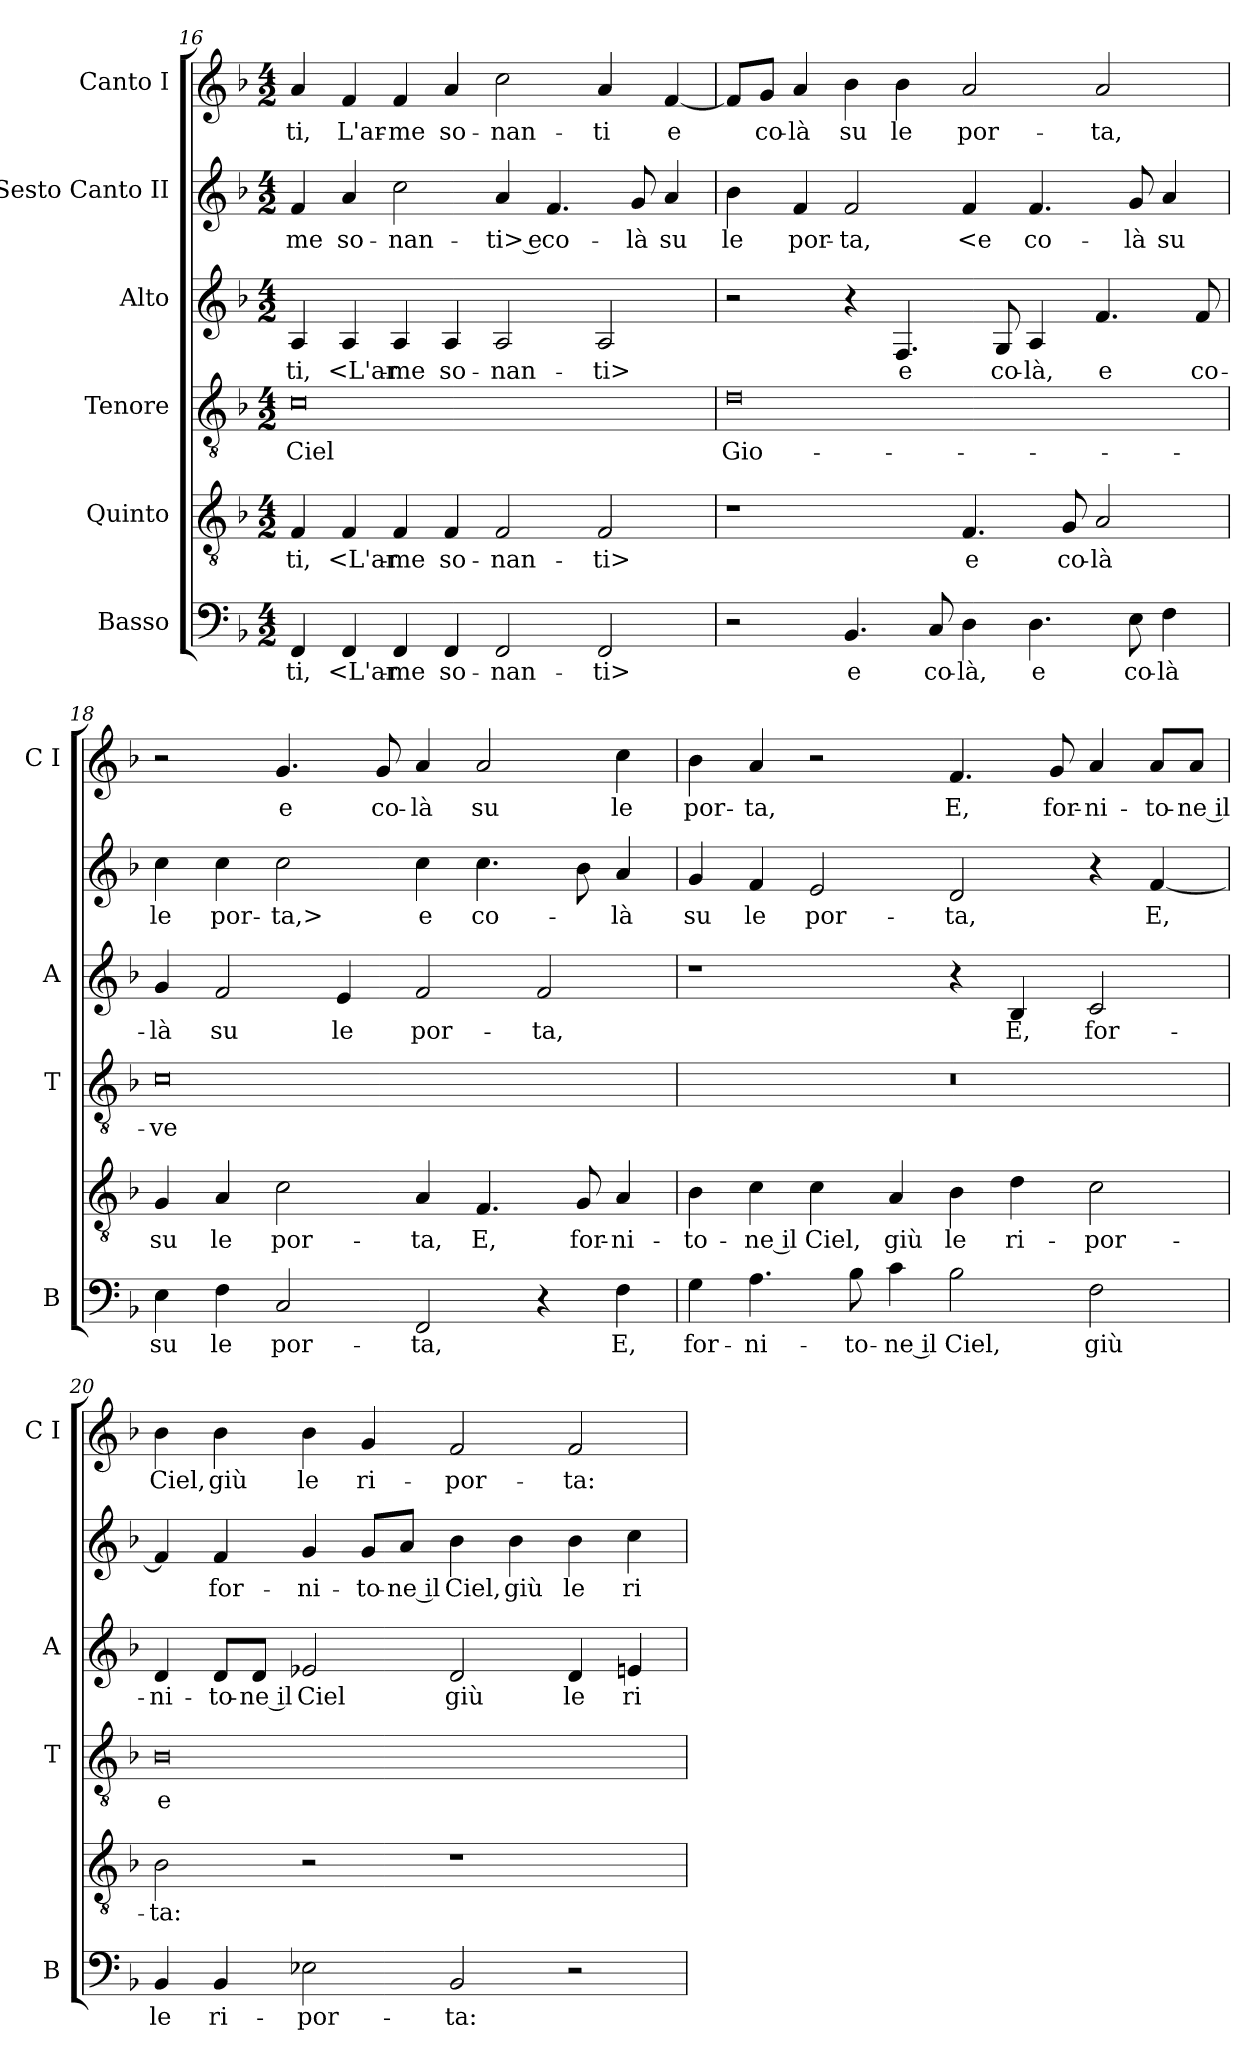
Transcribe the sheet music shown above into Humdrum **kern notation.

**kern	**text	**kern	**text	**kern	**text	**kern	**text	**kern	**text	**kern	**text
*part6	*part6	*part5	*part5	*part4	*part4	*part3	*part3	*part2	*part2	*part1	*part1
*staff6	*staff6	*staff5	*staff5	*staff4	*staff4	*staff3	*staff3	*staff2	*staff2	*staff1	*staff1
*I"Basso	*	*I"Quinto	*	*I"Tenore	*	*I"Alto	*	*I"Sesto Canto II	*	*I"Canto I	*
*I'B	*	*	*	*I'T	*	*I'A	*	*	*	*I'C I	*
*clefF4	*	*clefGv2	*	*clefGv2	*	*clefG2	*	*clefG2	*	*clefG2	*
*k[b-]	*	*k[b-]	*	*k[b-]	*	*k[b-]	*	*k[b-]	*	*k[b-]	*
*F:	*	*F:	*	*F:	*	*F:	*	*F:	*	*F:	*
*M4/2	*	*M4/2	*	*M4/2	*	*M4/2	*	*M4/2	*	*M4/2	*
=16	=16	=16	=16	=16	=16	=16	=16	=16	=16	=16	=16
4FF	-ti,	4F	-ti,	0c	Ciel	4A	-ti,	4f	-me	4a	-ti,
4FF	<L'ar-	4F	<L'ar-	.	.	4A	<L'ar-	4a	so-	4f	L'ar-
4FF	-me	4F	-me	.	.	4A	-me	2cc	-nan-	4f	-me
4FF	so-	4F	so-	.	.	4A	so-	.	.	4a	so-
2FF	-nan-	2F	-nan-	.	.	2A	-nan-	4a	-ti> e	2cc	-nan-
.	.	.	.	.	.	.	.	4.f	co-	.	.
2FF	-ti>	2F	-ti>	.	.	2A	-ti>	.	.	4a	-ti
.	.	.	.	.	.	.	.	8g	-là	.	.
.	.	.	.	.	.	.	.	4a	su	[4f	e
=17	=17	=17	=17	=17	=17	=17	=17	=17	=17	=17	=17
2r	.	1r	.	0d	Gio-	2r	.	4b-	le	8f/L]	.
.	.	.	.	.	.	.	.	.	.	8g/J	co-
.	.	.	.	.	.	.	.	4f	por-	4a	-là
4.BB-	e	.	.	.	.	4r	.	2f	-ta,	4b-	su
.	.	.	.	.	.	4.F	e	.	.	4b-	le
8C	co-	.	.	.	.	.	.	.	.	.	.
4D	-là,	4.F	e	.	.	.	.	4f	<e	2a	por-
.	.	.	.	.	.	8G	co-	.	.	.	.
4.D	e	.	.	.	.	4A	-là,	4.f	co-	.	.
.	.	8G	co-	.	.	.	.	.	.	.	.
.	.	2A	-là	.	.	4.f	e	.	.	2a	-ta,
8E	co-	.	.	.	.	.	.	8g	-là	.	.
4F	-là	.	.	.	.	.	.	4a	su	.	.
.	.	.	.	.	.	8f	co-	.	.	.	.
=18	=18	=18	=18	=18	=18	=18	=18	=18	=18	=18	=18
4E	su	4G	su	0c	-ve	4g	-là	4cc	le	2r	.
4F	le	4A	le	.	.	2f	su	4cc	por-	.	.
2C	por-	2c	por-	.	.	.	.	2cc	-ta,>	4.g	e
.	.	.	.	.	.	4e	le	.	.	.	.
.	.	.	.	.	.	.	.	.	.	8g	co-
2FF	-ta,	4A	-ta,	.	.	2f	por-	4cc	e	4a	-là
.	.	4.F	E,	.	.	.	.	4.cc	co-	2a	su
4r	.	.	.	.	.	2f	-ta,	.	.	.	.
.	.	8G	for-	.	.	.	.	8b-	.	.	.
4F	E,	4A	-ni-	.	.	.	.	4a	-là	4cc	le
=19	=19	=19	=19	=19	=19	=19	=19	=19	=19	=19	=19
4G	for-	4B-	-to-	0r	.	1r	.	4g	su	4b-	por-
4.A	-ni-	4c	-ne il	.	.	.	.	4f	le	4a	-ta,
.	.	4c	Ciel,	.	.	.	.	2e	por-	2r	.
8B-	-to-	.	.	.	.	.	.	.	.	.	.
4c	-ne il	4A	giù	.	.	.	.	.	.	.	.
2B-	Ciel,	4B-	le	.	.	4r	.	2d	-ta,	4.f	E,
.	.	4d	ri-	.	.	4B-	E,	.	.	.	.
.	.	.	.	.	.	.	.	.	.	8g	for-
2F	giù	2c	-por-	.	.	2c	for-	4r	.	4a	-ni-
.	.	.	.	.	.	.	.	[4f	E,	8a/L	-to-
.	.	.	.	.	.	.	.	.	.	8a/J	-ne il
=20	=20	=20	=20	=20	=20	=20	=20	=20	=20	=20	=20
4BB-	le	2B-	-ta:	0B-	e	4d	-ni-	4f]	.	4b-	Ciel,
4BB-	ri-	.	.	.	.	8d/L	-to-	4f	for-	4b-	giù
.	.	.	.	.	.	8d/J	-ne il	.	.	.	.
2E-X	-por-	2r	.	.	.	2e-X	Ciel	4g	-ni-	4b-	le
.	.	.	.	.	.	.	.	8g/L	-to-	4g	ri-
.	.	.	.	.	.	.	.	8a/J	-ne il	.	.
2BB-	-ta:	1r	.	.	.	2d	giù	4b-	Ciel,	2f	-por-
.	.	.	.	.	.	.	.	4b-	giù	.	.
2r	.	.	.	.	.	4d	le	4b-	le	2f	-ta:
.	.	.	.	.	.	4en	ri-	4cc	ri-	.	.
=	=	=	=	=	=	=	=	=	=	=	=
*-	*-	*-	*-	*-	*-	*-	*-	*-	*-	*-	*-
